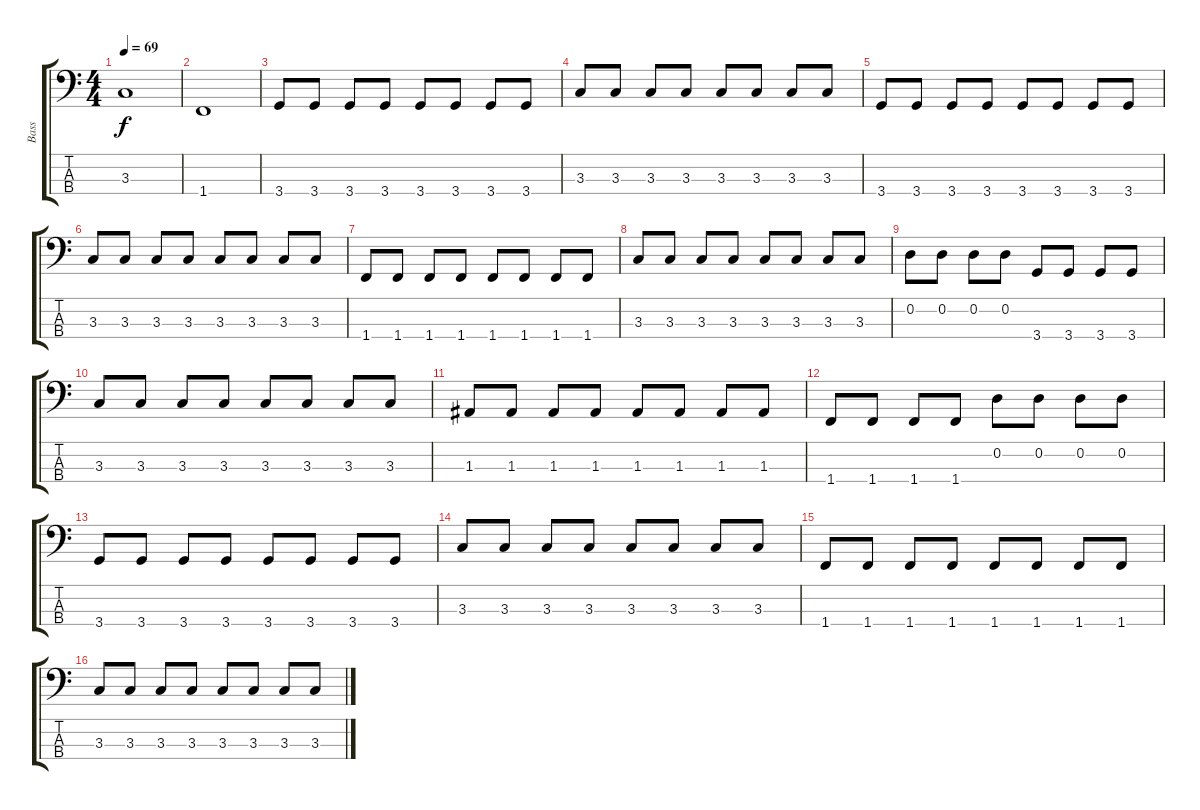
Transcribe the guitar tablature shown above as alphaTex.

\track ("Bass" "Bass") {instrument acousticbass}
\staff {score tabs}
\tuning (G2 D2 A1 E1) {hide}
\ts (4 4)
\tempo 69
\clef f4
\ks c
3.3.1{dy f} |
1.4.1 |
3.4.8 3.4.8 3.4.8 3.4.8 3.4.8 3.4.8 3.4.8 3.4.8 |
3.3.8 3.3.8 3.3.8 3.3.8 3.3.8 3.3.8 3.3.8 3.3.8 |
3.4.8 3.4.8 3.4.8 3.4.8 3.4.8 3.4.8 3.4.8 3.4.8 |
3.3.8 3.3.8 3.3.8 3.3.8 3.3.8 3.3.8 3.3.8 3.3.8 |
1.4.8 1.4.8 1.4.8 1.4.8 1.4.8 1.4.8 1.4.8 1.4.8 |
3.3.8 3.3.8 3.3.8 3.3.8 3.3.8 3.3.8 3.3.8 3.3.8 |
0.2.8 0.2.8 0.2.8 0.2.8 3.4.8 3.4.8 3.4.8 3.4.8 |
3.3.8 3.3.8 3.3.8 3.3.8 3.3.8 3.3.8 3.3.8 3.3.8 |
1.3.8 1.3.8 1.3.8 1.3.8 1.3.8 1.3.8 1.3.8 1.3.8 |
1.4.8 1.4.8 1.4.8 1.4.8 0.2.8 0.2.8 0.2.8 0.2.8 |
3.4.8 3.4.8 3.4.8 3.4.8 3.4.8 3.4.8 3.4.8 3.4.8 |
3.3.8 3.3.8 3.3.8 3.3.8 3.3.8 3.3.8 3.3.8 3.3.8 |
1.4.8 1.4.8 1.4.8 1.4.8 1.4.8 1.4.8 1.4.8 1.4.8 |
3.3.8 3.3.8 3.3.8 3.3.8 3.3.8 3.3.8 3.3.8 3.3.8
